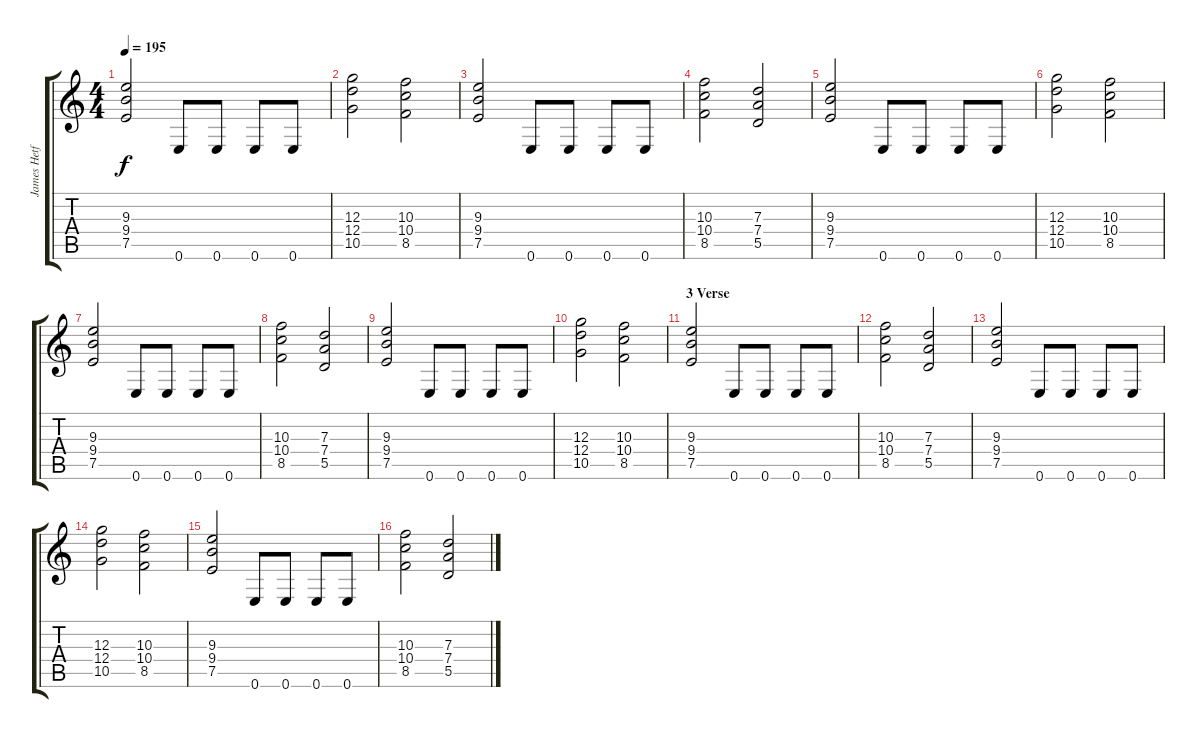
\track ("James Hetfield (Guitar)" "James Hetf") {instrument distortionguitar}
\staff {score tabs}
\tuning (E4 B3 G3 D3 A2 E2) {hide}
\ts (4 4)
\tempo 195
\clef g2
\ks c
(9.3 9.4 7.5).2{dy f} 0.6.8 0.6.8 0.6.8 0.6.8 |
(12.3 12.4 10.5).2 (10.3 10.4 8.5).2 |
(9.3 9.4 7.5).2 0.6.8 0.6.8 0.6.8 0.6.8 |
(10.3 10.4 8.5).2 (7.3 7.4 5.5).2 |
(9.3 9.4 7.5).2 0.6.8 0.6.8 0.6.8 0.6.8 |
(12.3 12.4 10.5).2 (10.3 10.4 8.5).2 |
(9.3 9.4 7.5).2 0.6.8 0.6.8 0.6.8 0.6.8 |
(10.3 10.4 8.5).2 (7.3 7.4 5.5).2 |
(9.3 9.4 7.5).2 0.6.8 0.6.8 0.6.8 0.6.8 |
(12.3 12.4 10.5).2 (10.3 10.4 8.5).2 |
\section ("" "3 Verse")
(9.3 9.4 7.5).2 0.6.8 0.6.8 0.6.8 0.6.8 |
(10.3 10.4 8.5).2 (7.3 7.4 5.5).2 |
(9.3 9.4 7.5).2 0.6.8 0.6.8 0.6.8 0.6.8 |
(12.3 12.4 10.5).2 (10.3 10.4 8.5).2 |
(9.3 9.4 7.5).2 0.6.8 0.6.8 0.6.8 0.6.8 |
(10.3 10.4 8.5).2 (7.3 7.4 5.5).2
